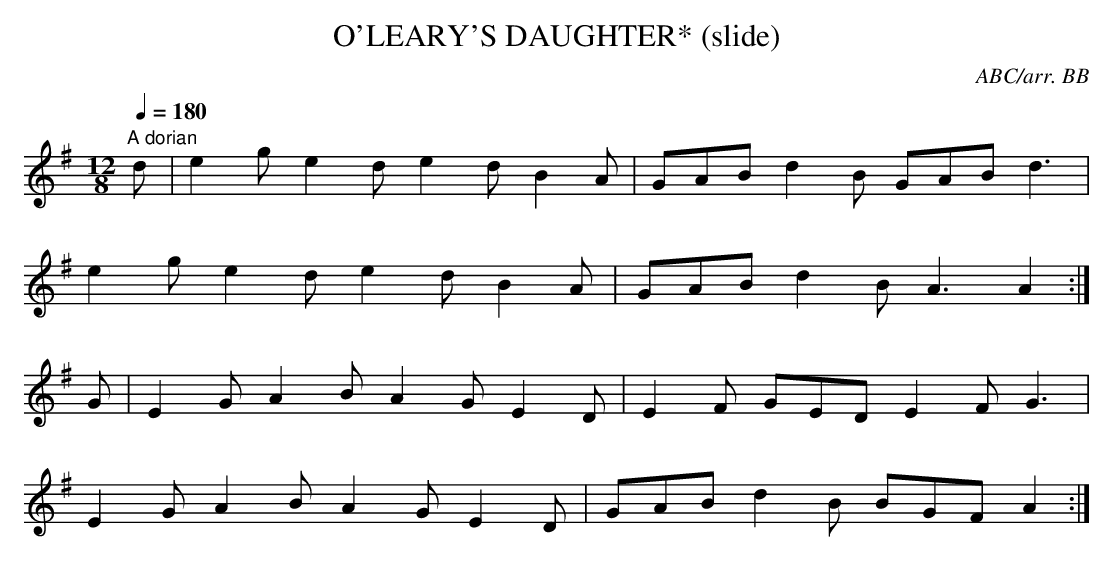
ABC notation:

X:1
T:O'LEARY'S DAUGHTER* (slide)
C:ABC/arr. BB
M:12/8
Q:1/4=180
K:G
"A dorian"
d|e2g e2d e2d B2A|GAB d2B GAB d3|
e2g e2d e2d B2A|GAB d2B A3 A2:|
G|E2G A2B A2G E2D|E2F GED E2F G3|
E2G A2B A2G E2D|GAB d2B BGF A2:|
